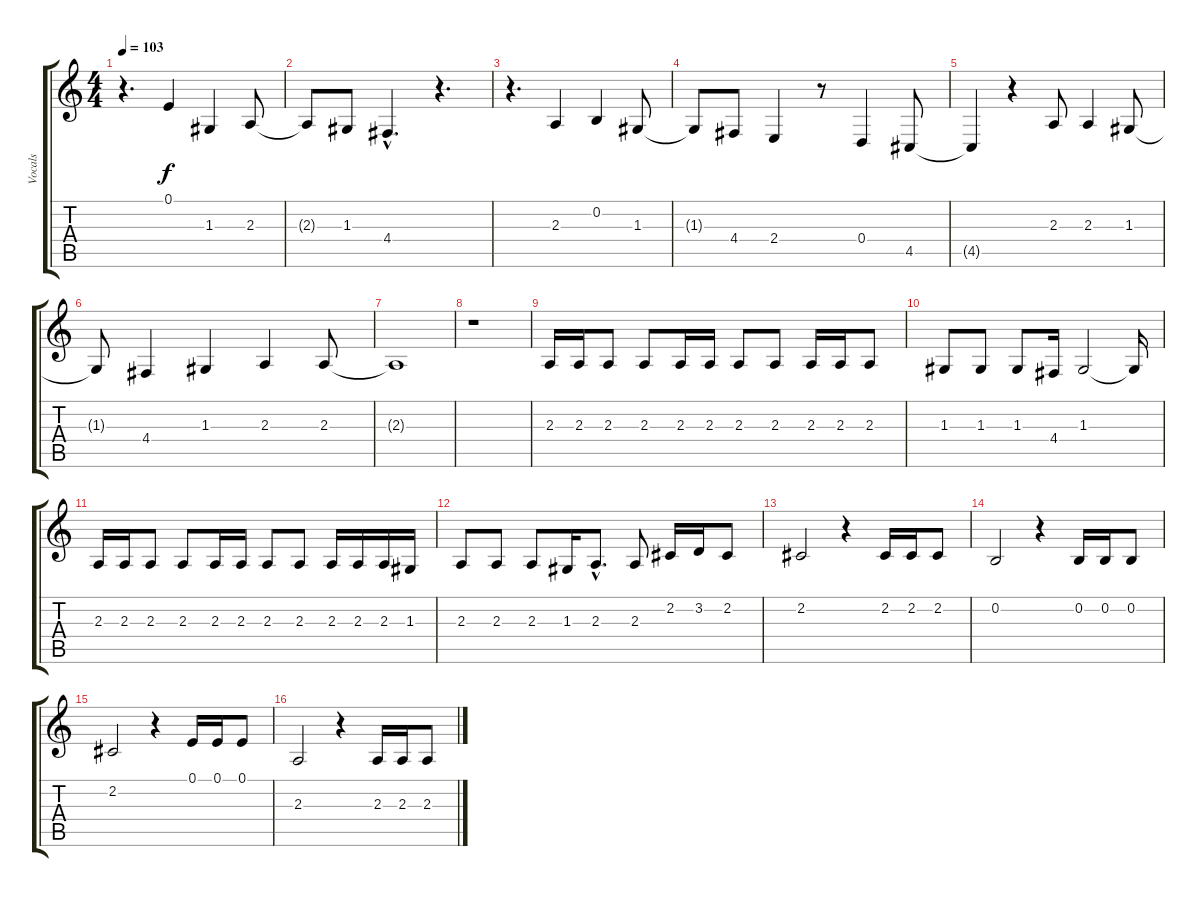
\track ("Vocals" "Vocals") {instrument oboe}
\staff {score tabs}
\tuning (E4 B3 G3 D3 A2 E2) {hide}
\ts (4 4)
\tempo 103
\clef g2
\ks c
r.4{d dy f} 0.1.4 1.3.4 2.3.8 |
2.3{t}.8 1.3.8 4.4{hac}.4{d} r.4{d} |
r.4{d} 2.3.4 0.2.4 1.3.8 |
1.3{t}.8 4.4.8 2.4.4 r.8 0.4.4 4.5.8 |
4.5{t}.4 r.4 2.3.8 2.3.4 1.3.8 |
1.3{t}.8 4.4.4 1.3.4 2.3.4 2.3.8 |
2.3{t}.1 |
r.1 |
2.3.16 2.3.16 2.3.8 2.3.8 2.3.16 2.3.16 2.3.8 2.3.8 2.3.16 2.3.16 2.3.8 |
1.3.8 1.3.8 1.3.8 4.4.16 1.3.2 1.3{t}.16 |
2.3.16 2.3.16 2.3.8 2.3.8 2.3.16 2.3.16 2.3.8 2.3.8 2.3.16 2.3.16 2.3.16 1.3.16 |
2.3.8 2.3.8 2.3.8 1.3.16 2.3{hac}.8{d} 2.3.8 2.2.16 3.2.16 2.2.8 |
2.2.2 r.4 2.2.16 2.2.16 2.2.8 |
0.2.2 r.4 0.2.16 0.2.16 0.2.8 |
2.2.2 r.4 0.1.16 0.1.16 0.1.8 |
2.3.2 r.4 2.3.16 2.3.16 2.3.8
